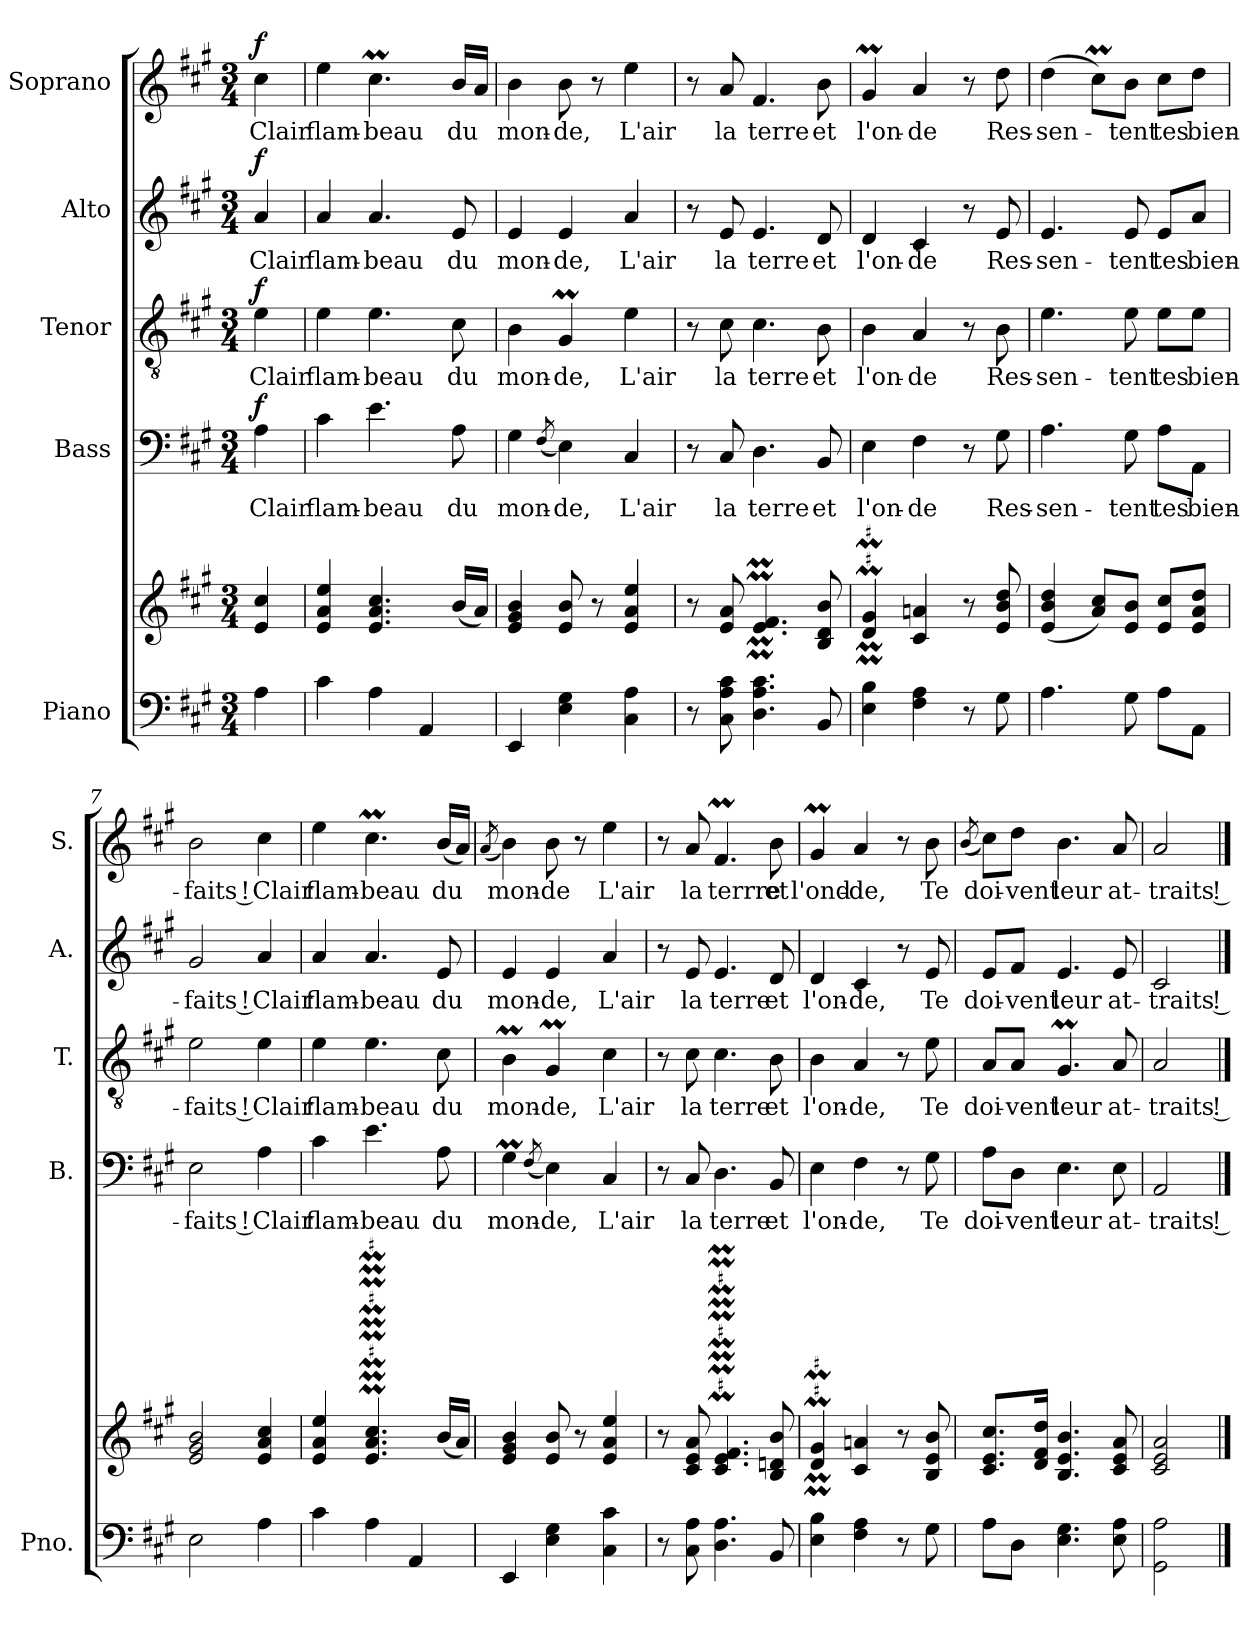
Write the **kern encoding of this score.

**kern	**kern	**kern	**text	**dynam	**kern	**text	**dynam	**kern	**text	**dynam	**kern	**text	**dynam
*part5	*part5	*part4	*part4	*part4	*part3	*part3	*part3	*part2	*part2	*part2	*part1	*part1	*part1
*staff6	*staff5	*staff4	*staff4	*staff4	*staff3	*staff3	*staff3	*staff2	*staff2	*staff2	*staff1	*staff1	*staff1
*I"Piano	*	*I"Bass	*	*	*I"Tenor	*	*	*I"Alto	*	*	*I"Soprano	*	*
*I'Pno.	*	*I'B.	*	*	*I'T.	*	*	*I'A.	*	*	*I'S.	*	*
*clefF4	*clefG2	*clefF4	*	*	*clefGv2	*	*	*clefG2	*	*	*clefG2	*	*
*k[f#c#g#]	*k[f#c#g#]	*k[f#c#g#]	*	*	*k[f#c#g#]	*	*	*k[f#c#g#]	*	*	*k[f#c#g#]	*	*
*M3/4	*M3/4	*M3/4	*	*	*M3/4	*	*	*M3/4	*	*	*M3/4	*	*
=1	=1	=1	=1	=1	=1	=1	=1	=1	=1	=1	=1	=1	=1
!	!	!	!	!LO:DY:a	!	!	!LO:DY:a	!	!	!LO:DY:a	!	!	!LO:DY:a
4A\	4e/ 4cc#/	4A\	Clair	f	4e\	Clair	f	4a/	Clair	f	4cc#\	Clair	f
=2	=2	=2	=2	=2	=2	=2	=2	=2	=2	=2	=2	=2	=2
4c#\	4e/ 4a/ 4ee/	4c#\	flam-	.	4e\	flam-	.	4a/	flam-	.	4ee\	flam-	.
4A\	4.e/ 4.a/ 4.cc#/	4.e\	-beau	.	4.e\	-beau	.	4.a/	-beau	.	4.cc#m\	-beau	.
4AA/	.	.	.	.	.	.	.	.	.	.	.	.	.
.	(16b/LL	8A\	du	.	8c#\	du	.	8e/	du	.	16b/LL	-du	.
.	16a/JJ)	.	.	.	.	.	.	.	.	.	16a/JJ	.	.
=3	=3	=3	=3	=3	=3	=3	=3	=3	=3	=3	=3	=3	=3
4EE/	4e/ 4g#/ 4b/	4G#\	mon-	.	4B\	mon-	.	4e/	mon-	.	4b\	mon-	.
.	.	(8qF#/	.	.	.	.	.	.	.	.	.	.	.
4E\ 4G#\	8e/ 8b/	4E\)	-de,	.	4G#m/	-de,	.	4e/	-de,	.	8b\	-de,	.
.	8r	.	.	.	.	.	.	.	.	.	8r	.	.
4C#\ 4A\	4e/ 4a/ 4ee/	4C#/	L'air	.	4e\	L'air	.	4a/	L'air	.	4ee\	L'air	.
=4	=4	=4	=4	=4	=4	=4	=4	=4	=4	=4	=4	=4	=4
8r	8r	8r	.	.	8r	.	.	8r	.	.	8r	.	.
8C#\ 8A\ 8c#\	8e/ 8a/	8C#/	la	.	8c#\	la	.	8e/	la	.	8a/	la	.
4.D\ 4.A\ 4.c#\	4.e/M 4.f#/M	4.D\	terre	.	4.c#\	terre	.	4.e/	terre	.	4.f#/	terre	.
8BB/	8B/ 8d/ 8b/	8BB/	et	.	8B\	et	.	8d/	et	.	8b\	et	.
=5	=5	=5	=5	=5	=5	=5	=5	=5	=5	=5	=5	=5	=5
4E\ 4B\	4d/M 4g#/M	4E\	l'on-	.	4B\	l'on-	.	4d/	l'on-	.	4g#m/	l'on-	.
4F#\ 4A\	4c#/ 4a/	4F#\	-de	.	4A/	-de	.	4c#/	-de	.	4a/	-de	.
8r	8r	8r	.	.	8r	.	.	8r	.	.	8r	.	.
8G#\	8e/ 8b/ 8dd/	8G#\	Res-	.	8B\	Res-	.	8e/	Res-	.	8dd\	Res-	.
!!LO:LB:g=z
=6	=6	=6	=6	=6	=6	=6	=6	=6	=6	=6	=6	=6	=6
4.A\	(4e/ 4b/ 4dd/	4.A\	-sen-	.	4.e\	-sen-	.	4.e/	-sen-	.	(4dd\	-sen-	.
.	8a/ 8cc#/L)	.	.	.	.	.	.	.	.	.	8cc#m\L)	.	.
8G#\	8e/ 8b/J	8G#\	-tent	.	8e\	-tent	.	8e/	-tent	.	8b\J	-tent	.
8A\L	8e/ 8cc#/L	8A\L	tes	.	8e\L	tes	.	8e/L	tes	.	8cc#\L	tes	.
8AA\J	8e/ 8a/ 8dd/J	8AA\J	bien-	.	8e\J	bien-	.	8a/J	bien-	.	8dd\J	bien-	.
=7	=7	=7	=7	=7	=7	=7	=7	=7	=7	=7	=7	=7	=7
2E\	2e/ 2g#/ 2b/	2E\	-faits !	.	2e\	-faits !	.	2g#/	-faits !	.	2b\	-faits !	.
4A\	4e/ 4a/ 4cc#/	4A\	Clair	.	4e\	Clair	.	4a/	Clair	.	4cc#\	Clair	.
=8	=8	=8	=8	=8	=8	=8	=8	=8	=8	=8	=8	=8	=8
4c#\	4e/ 4a/ 4ee/	4c#\	flam-	.	4e\	flam-	.	4a/	flam-	.	4ee\	flam-	.
4A\	4.e/M 4.a/M 4.cc#/M	4.e\	-beau	.	4.e\	-beau	.	4.a/	-beau	.	4.cc#m\	-beau	.
4AA/	.	.	.	.	.	.	.	.	.	.	.	.	.
.	(16b/LL	8A\	du	.	8c#\	du	.	8e/	du	.	(16b/LL	du	.
.	16a/JJ)	.	.	.	.	.	.	.	.	.	16a/JJ)	.	.
=9	=9	=9	=9	=9	=9	=9	=9	=9	=9	=9	=9	=9	=9
.	.	.	.	.	.	.	.	.	.	.	(8qa/	.	.
4EE/	4e/ 4g#/ 4b/	4G#m\	mon-	.	4BM\	mon-	.	4e/	mon-	.	4b\)	mon-	.
.	.	(8qF#/	.	.	.	.	.	.	.	.	.	.	.
4E\ 4G#\	8e/ 8b/	4E\)	-de,	.	4G#m/	-de,	.	4e/	-de,	.	8b\	-de	.
.	8r	.	.	.	.	.	.	.	.	.	8r	.	.
4C#\ 4c#\	4e/ 4a/ 4ee/	4C#/	L'air	.	4c#\	L'air	.	4a/	L'air	.	4ee\	L'air	.
=10	=10	=10	=10	=10	=10	=10	=10	=10	=10	=10	=10	=10	=10
8r	8r	8r	.	.	8r	.	.	8r	.	.	8r	.	.
8C#\ 8A\	8c#/ 8e/ 8a/	8C#/	la	.	8c#\	la	.	8e/	la	.	8a/	la	.
4.D\ 4.A\	4.c#/M 4.e/M 4.f#/M	4.D\	terre	.	4.c#\	terre	.	4.e/	terre	.	4.f#M/	terrre	.
8BB/	8B/ 8d/ 8b/	8BB/	et	.	8B\	et	.	8d/	et	.	8b\	et	.
!!LO:PB:g=z
=11	=11	=11	=11	=11	=11	=11	=11	=11	=11	=11	=11	=11	=11
4E\ 4B\	4d/M 4g#/M	4E\	l'on-	.	4B\	l'on-	.	4d/	l'on-	.	4g#m/	l'ond-	.
4F#\ 4A\	4c#/ 4a/	4F#\	-de,	.	4A/	-de,	.	4c#/	-de,	.	4a/	-de,	.
8r	8r	8r	.	.	8r	.	.	8r	.	.	8r	.	.
8G#\	8B/ 8e/ 8b/	8G#\	Te	.	8e\	Te	.	8e/	Te	.	8b\	Te	.
=12	=12	=12	=12	=12	=12	=12	=12	=12	=12	=12	=12	=12	=12
.	.	.	.	.	.	.	.	.	.	.	(8qb/	.	.
8A\L	8.c#/ 8.e/ 8.cc#/L	8A\L	doi-	.	8A/L	doi-	.	8e/L	doi-	.	8cc#\L)	doi-	.
8D\J	.	8D\J	-vent	.	8A/J	-vent	.	8f#/J	-vent	.	8dd\J	-vent	.
.	16d/ 16f#/ 16dd/Jk	.	.	.	.	.	.	.	.	.	.	.	.
4.E\ 4.G#\	4.B/ 4.e/ 4.b/	4.E\	leur	.	4.G#m/	leur	.	4.e/	leur	.	4.b\	leur	.
8E\ 8A\	8c#/ 8e/ 8a/	8E\	at-	.	8A/	at-	.	8e/	at-	.	8a/	at-	.
=13	=13	=13	=13	=13	=13	=13	=13	=13	=13	=13	=13	=13	=13
2GG#\ 2A\	2c#/ 2e/ 2a/	2AA/	-traits !	.	2A/	-traits !	.	2c#/	-traits !	.	2a/	-traits !	.
==	==	==	==	==	==	==	==	==	==	==	==	==	==
*-	*-	*-	*-	*-	*-	*-	*-	*-	*-	*-	*-	*-	*-
